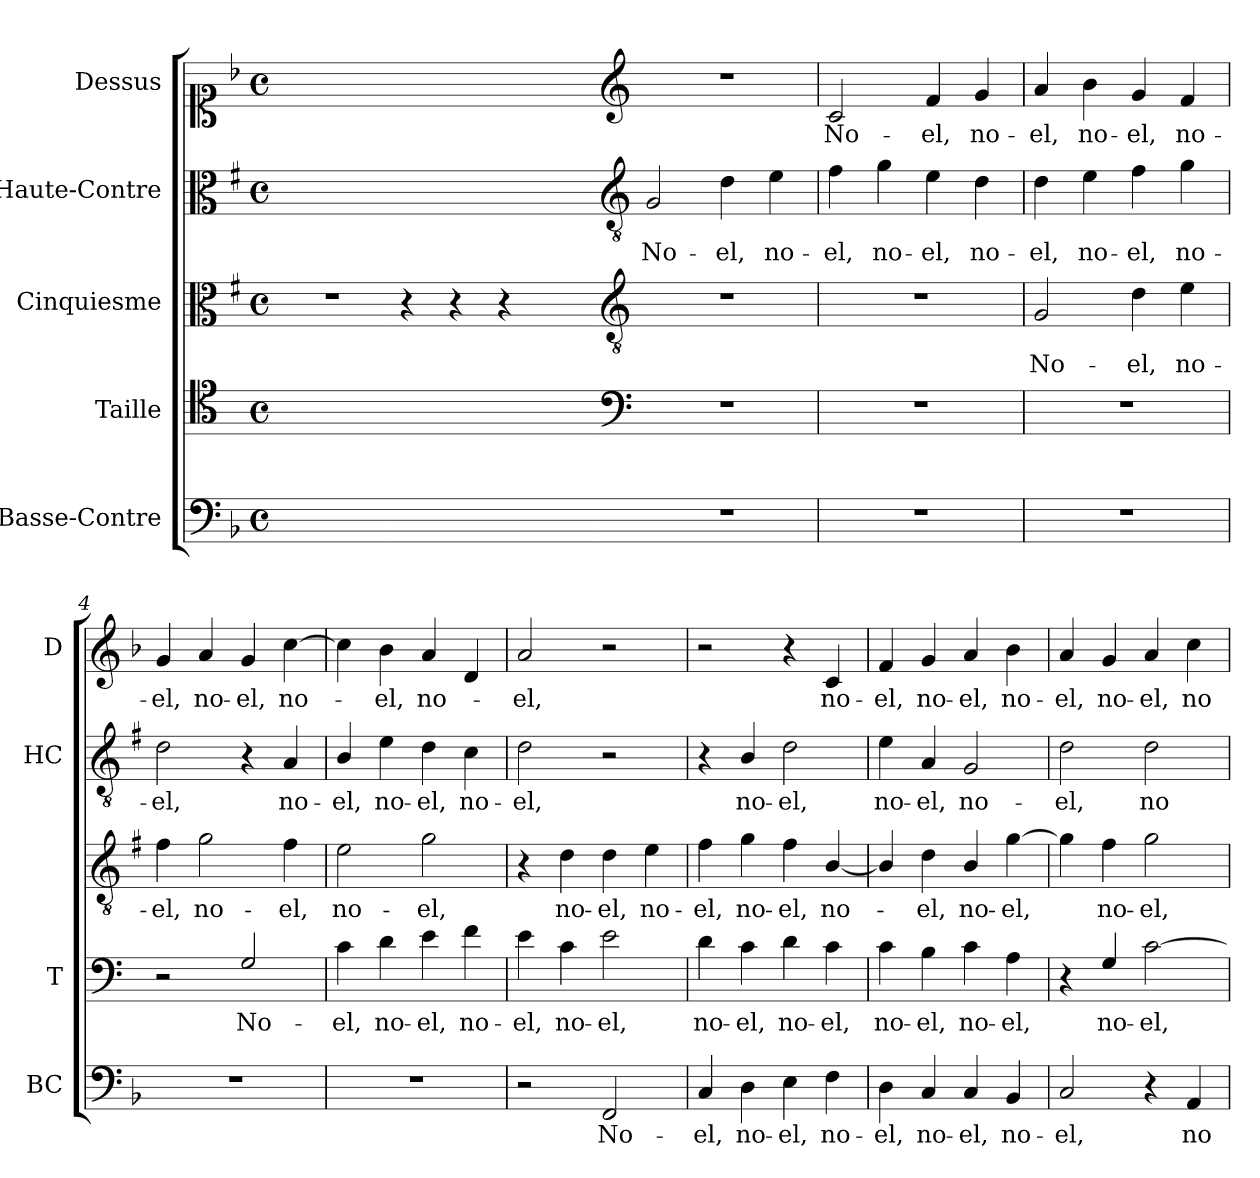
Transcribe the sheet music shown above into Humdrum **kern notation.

**kern	**text	**kern	**text	**kern	**text	**kern	**text	**kern	**text
*part5	*part5	*part4	*part4	*part3	*part3	*part2	*part2	*part1	*part1
*staff5	*staff5	*staff4	*staff4	*staff3	*staff3	*staff2	*staff2	*staff1	*staff1
*I"Basse-Contre	*	*I"Taille	*	*I"Cinquiesme	*	*I"Haute-Contre	*	*I"Dessus	*
*I'BC	*	*I'T	*	*	*	*I'HC	*	*I'D	*
*clefF4	*	*clefC4	*	*clefC3	*	*clefC3	*	*clefC1	*
*	*	*ITrd4c7	*	*ITrd1c2	*	*ITrd1c2	*	*	*
*k[b-]	*	*k[b-]	*	*k[b-]	*	*k[b-]	*	*k[b-]	*
*F:	*	*F:	*	*F:	*	*F:	*	*F:	*
*M4/4	*	*M4/4	*	*M4/4	*	*M4/4	*	*M4/4	*
*met(c)	*	*met(c)	*	*met(c)	*	*met(c)	*	*met(c)	*
=	=	=	=	=	=	=	=	=	=
1ryy	.	1ryy	.	1r	.	1ryy	.	1ryy	.
=1X-	=1X-	=1X-	=1X-	=1X-	=1X-	=1X-	=1X-	=1X-	=1X-
4ryy	.	4ryy	.	4r	.	4ryy	.	4ryy	.
4ryy	.	4ryy	.	4r	.	4ryy	.	4ryy	.
4ryy	.	4ryy	.	4r	.	4ryy	.	4ryy	.
4ryy	.	4ryy	.	4ryy	.	4ryy	.	4ryy	.
=1-	=1-	=1-	=1-	=1-	=1-	=1-	=1-	=1-	=1-
*	*	*clefF4	*	*clefGv2	*	*clefGv2	*	*clefG2	*
!	!	!	!	!	!	!	!LO:LY:b	!	!
1r	.	1r	.	1r	.	2F/	No-	1r	.
!	!	!	!	!	!	!	!LO:LY:b	!	!
.	.	.	.	.	.	4c\	-el,	.	.
!	!	!	!	!	!	!	!LO:LY:b	!	!
.	.	.	.	.	.	4d\	no-	.	.
=2	=2	=2	=2	=2	=2	=2	=2	=2	=2
!	!	!	!	!	!	!	!LO:LY:b	!	!LO:LY:b
1r	.	1r	.	1r	.	4e\	-el,	2c/	No-
!	!	!	!	!	!	!	!LO:LY:b	!	!
.	.	.	.	.	.	4f\	no-	.	.
!	!	!	!	!	!	!	!LO:LY:b	!	!LO:LY:b
.	.	.	.	.	.	4d\	-el,	4f/	-el,
!	!	!	!	!	!	!	!LO:LY:b	!	!LO:LY:b
.	.	.	.	.	.	4c\	no-	4g/	no-
=3	=3	=3	=3	=3	=3	=3	=3	=3	=3
!	!	!	!	!	!LO:LY:b	!	!LO:LY:b	!	!LO:LY:b
1r	.	1r	.	2F/	No-	4c\	-el,	4a/	-el,
!	!	!	!	!	!	!	!LO:LY:b	!	!LO:LY:b
.	.	.	.	.	.	4d\	no-	4b-\	no-
!	!	!	!	!	!LO:LY:b	!	!LO:LY:b	!	!LO:LY:b
.	.	.	.	4c\	-el,	4e\	-el,	4g/	-el,
!	!	!	!	!	!LO:LY:b	!	!LO:LY:b	!	!LO:LY:b
.	.	.	.	4d\	no-	4f\	no-	4f/	no-
=4	=4	=4	=4	=4	=4	=4	=4	=4	=4
!	!	!	!	!	!LO:LY:b	!	!LO:LY:b	!	!LO:LY:b
1r	.	2r	.	4e\	-el,	2c\	-el,	4g/	-el,
!	!	!	!	!	!LO:LY:b	!	!	!	!LO:LY:b
.	.	.	.	2f\	no-	.	.	4a/	no-
!	!	!	!LO:LY:b	!	!	!	!	!	!LO:LY:b
.	.	2C/	No-	.	.	4r	.	4g/	-el,
!	!	!	!	!	!LO:LY:b	!	!LO:LY:b	!	!LO:LY:b
.	.	.	.	4e\	-el,	4G/	no-	[4cc\	no-
=5	=5	=5	=5	=5	=5	=5	=5	=5	=5
!	!	!	!LO:LY:b	!	!LO:LY:b	!	!LO:LY:b	!	!
1r	.	4F\	-el,	2d\	no-	4A/	-el,	4cc\]	.
!	!	!	!LO:LY:b	!	!	!	!LO:LY:b	!	!LO:LY:b
.	.	4G\	no-	.	.	4d\	no-	4b-\	-el,
!	!	!	!LO:LY:b	!	!LO:LY:b	!	!LO:LY:b	!	!LO:LY:b
.	.	4A\	-el,	2f\	-el,	4c\	-el,	4a/	no-
!	!	!	!LO:LY:b	!	!	!	!LO:LY:b	!	!
.	.	4B-\	no-	.	.	4B-\	no-	4d/	.
=6	=6	=6	=6	=6	=6	=6	=6	=6	=6
!	!	!	!LO:LY:b	!	!	!	!LO:LY:b	!	!LO:LY:b
2r	.	4A\	-el,	4r	.	2c\	-el,	2a/	-el,
!	!	!	!LO:LY:b	!	!LO:LY:b	!	!	!	!
.	.	4F\	no-	4c\	no-	.	.	.	.
!	!LO:LY:b	!	!LO:LY:b	!	!LO:LY:b	!	!	!	!
2FF/	No-	2A\	-el,	4c\	-el,	2r	.	2r	.
!	!	!	!	!	!LO:LY:b	!	!	!	!
.	.	.	.	4d\	no-	.	.	.	.
=7	=7	=7	=7	=7	=7	=7	=7	=7	=7
!	!LO:LY:b	!	!LO:LY:b	!	!LO:LY:b	!	!	!	!
4C/	-el,	4G\	no-	4e\	-el,	4r	.	2r	.
!	!LO:LY:b	!	!LO:LY:b	!	!LO:LY:b	!	!LO:LY:b	!	!
4D\	no-	4F\	-el,	4f\	no-	4A/	no-	.	.
!	!LO:LY:b	!	!LO:LY:b	!	!LO:LY:b	!	!LO:LY:b	!	!
4E\	-el,	4G\	no-	4e\	-el,	2c\	-el,	4r	.
!	!LO:LY:b	!	!LO:LY:b	!	!LO:LY:b	!	!	!	!LO:LY:b
4F\	no-	4F\	-el,	[4A/	no-	.	.	4c/	no-
!!LO:LB:g=z
=8	=8	=8	=8	=8	=8	=8	=8	=8	=8
!	!LO:LY:b	!	!LO:LY:b	!	!	!	!LO:LY:b	!	!LO:LY:b
4D\	-el,	4F\	no-	4A/]	.	4d\	no-	4f/	-el,
!	!LO:LY:b	!	!LO:LY:b	!	!LO:LY:b	!	!LO:LY:b	!	!LO:LY:b
4C/	no-	4E\	-el,	4c\	-el,	4G/	-el,	4g/	no-
!	!LO:LY:b	!	!LO:LY:b	!	!LO:LY:b	!	!LO:LY:b	!	!LO:LY:b
4C/	-el,	4F\	no-	4A/	no-	2F/	no-	4a/	-el,
!	!LO:LY:b	!	!LO:LY:b	!	!LO:LY:b	!	!	!	!LO:LY:b
4BB-/	no-	4D\	-el,	[4f\	-el,	.	.	4b-\	no-
=9	=9	=9	=9	=9	=9	=9	=9	=9	=9
!	!LO:LY:b	!	!	!	!	!	!LO:LY:b	!	!LO:LY:b
2C/	-el,	4r	.	4f\]	.	2c\	-el,	4a/	-el,
!	!	!	!LO:LY:b	!	!LO:LY:b	!	!	!	!LO:LY:b
.	.	4C/	no-	4e\	no-	.	.	4g/	no-
!	!	!	!LO:LY:b	!	!LO:LY:b	!	!LO:LY:b	!	!LO:LY:b
4r	.	[2F\	-el,	2f\	-el,	2c\	no-	4a/	-el,
!	!LO:LY:b	!	!	!	!	!	!	!	!LO:LY:b
4AA/	no-	.	.	.	.	.	.	4cc\	no-
=	=	=	=	=	=	=	=	=	=
*-	*-	*-	*-	*-	*-	*-	*-	*-	*-
